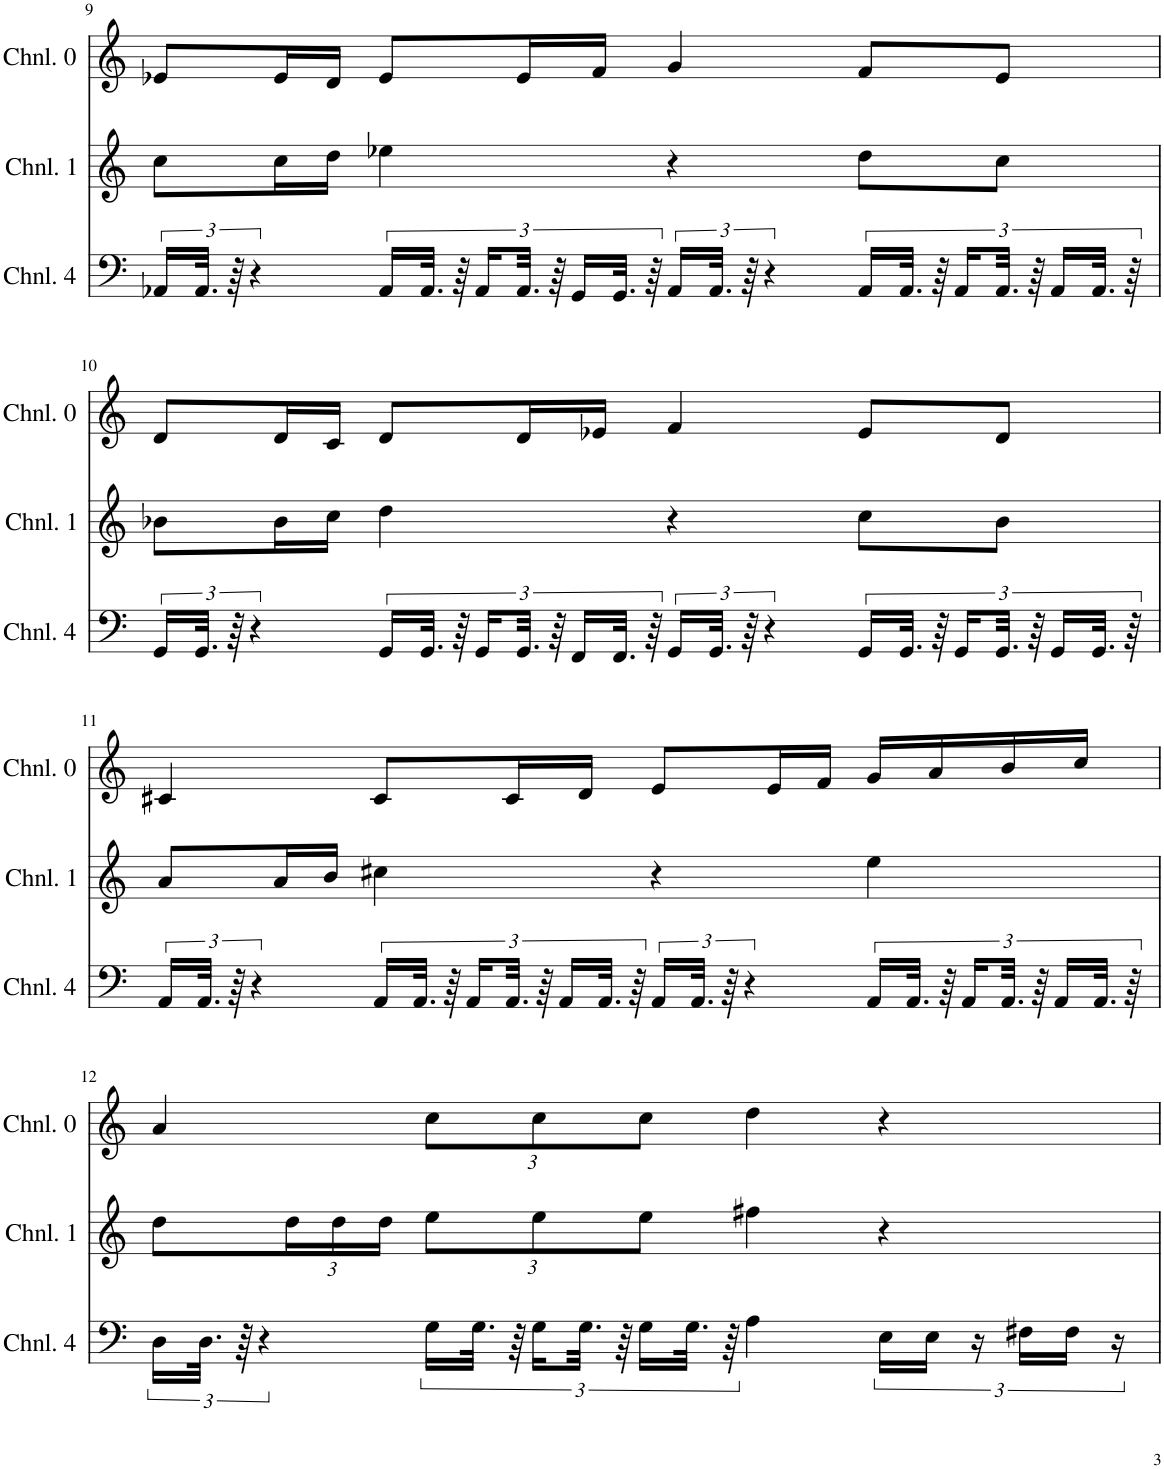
**kern	**kern	**kern
*part3	*part2	*part1
*staff3	*staff2	*staff1
*I"Channel 4	*I"Channel 1	*I"Channel 0
*I'Chnl. 4	*I'Chnl. 1	*I'Chnl. 0
!!LO:PB:g=z
*clefF4	*clefG2	*clefG2
*k[]	*k[]	*k[]
*M4/4	*M4/4	*M4/4
=9	=9	=9
24AA-X/LL	8cc\L	8e-X/L
48.AA-/JJk	.	.
96r	.	.
6r	.	.
.	16cc\L	16e-/L
.	16dd\JJ	16d/JJ
24AA-/LL	4ee-X\	8e-/L
48.AA-/JJk	.	.
96r	.	.
24AA-/LL	.	.
48.AA-/JJk	.	16e-/L
96r	.	.
24GG/LL	.	.
.	.	16f/JJ
48.GG/JJk	.	.
96r	.	.
24AA-/LL	4r	4g/
48.AA-/JJk	.	.
96r	.	.
6r	.	.
24AA-/LL	8dd\L	8f/L
48.AA-/JJk	.	.
96r	.	.
24AA-/LL	.	.
48.AA-/JJk	8cc\J	8e-/J
96r	.	.
24AA-/LL	.	.
48.AA-/JJk	.	.
96r	.	.
!!LO:LB:g=z
=10	=10	=10
24GG/LL	8b-X\L	8d/L
48.GG/JJk	.	.
96r	.	.
6r	.	.
.	16b-\L	16d/L
.	16cc\JJ	16c/JJ
24GG/LL	4dd\	8d/L
48.GG/JJk	.	.
96r	.	.
24GG/LL	.	.
48.GG/JJk	.	16d/L
96r	.	.
24FF/LL	.	.
.	.	16e-X/JJ
48.FF/JJk	.	.
96r	.	.
24GG/LL	4r	4f/
48.GG/JJk	.	.
96r	.	.
6r	.	.
24GG/LL	8cc\L	8e-/L
48.GG/JJk	.	.
96r	.	.
24GG/LL	.	.
48.GG/JJk	8b-\J	8d/J
96r	.	.
24GG/LL	.	.
48.GG/JJk	.	.
96r	.	.
!!LO:LB:g=z
=11	=11	=11
24AA/LL	8a/L	4c#X/
48.AA/JJk	.	.
96r	.	.
6r	.	.
.	16a/L	.
.	16b/JJ	.
24AA/LL	4cc#X\	8c#/L
48.AA/JJk	.	.
96r	.	.
24AA/LL	.	.
48.AA/JJk	.	16c#/L
96r	.	.
24AA/LL	.	.
.	.	16d/JJ
48.AA/JJk	.	.
96r	.	.
24AA/LL	4r	8e/L
48.AA/JJk	.	.
96r	.	.
6r	.	.
.	.	16e/L
.	.	16f/JJ
24AA/LL	4ee\	16g/LL
48.AA/JJk	.	.
.	.	16a/
96r	.	.
24AA/LL	.	.
48.AA/JJk	.	16b/
96r	.	.
24AA/LL	.	.
.	.	16cc/JJ
48.AA/JJk	.	.
96r	.	.
!!LO:LB:g=z
=12	=12	=12
24D\LL	8dd\L	4a/
48.D\JJk	.	.
96r	.	.
6r	.	.
*	*Xbrackettup	*
.	24dd\L	.
.	24dd\	.
.	24dd\JJ	.
*	*	*Xbrackettup
24G\LL	12ee\L	12cc\L
48.G\JJk	.	.
96r	.	.
24G\LL	12ee\	12cc\
48.G\JJk	.	.
96r	.	.
24G\LL	12ee\J	12cc\J
48.G\JJk	.	.
96r	.	.
4A\	4ff#X\	4dd\
24E\LL	4r	4r
24E\JJ	.	.
24r	.	.
24F#X\LL	.	.
24F#\JJ	.	.
24r	.	.
=	=	=
*-	*-	*-
